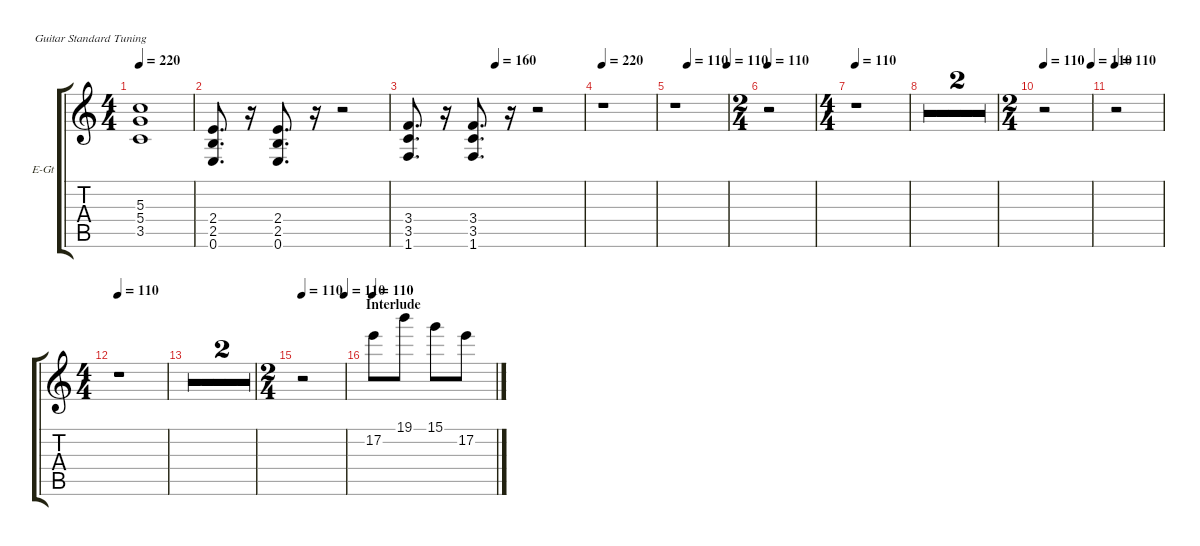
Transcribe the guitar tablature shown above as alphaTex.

\hideDynamics
\bracketExtendMode groupsimilarinstruments
\firstSystemTrackNameOrientation horizontal
\otherSystemsTrackNameOrientation horizontal
\track ("Kirk Hammet" "E-Gt") {multiBarRest instrument distortionguitar}
\staff {score tabs}
\tuning (E4 B3 G3 D3 A2 E2)
\ts (4 4)
\tempo 220
\clef g2
\ks c
(5.3{t} 5.4{t} 3.5{t}).1{dy f} |
(2.4 2.5 0.6).8{d dy fff} r.16 (2.4 2.5 0.6).8{d} r.16 r.2 |
\tempo (160 0.5)
(3.4 3.5 1.6).8{d} r.16 (3.4 3.5 1.6).8{d} r.16 r.2 |
\tempo 220
r.1 |
\tempo (110 0.25)
\tempo (110 1)
r.1 |
\ts (2 4)
\tempo 110
r.2 |
\ts (4 4)
\tempo 110
r.1 |
\tempo 110
r.1 |
\tempo 110
r.1 |
\ts (2 4)
\tempo 110
\tempo (110 1)
r.2 |
\tempo 110
r.2 |
\ts (4 4)
\tempo 110
r.1 |
\tempo 110
r.1 |
\tempo 110
r.1 |
\ts (2 4)
\tempo 110
\tempo (110 1)
r.2 |
\section ("" "Interlude")
\tempo 110
17.2.8{dy f} 19.1.8 15.1.8 17.2.8
